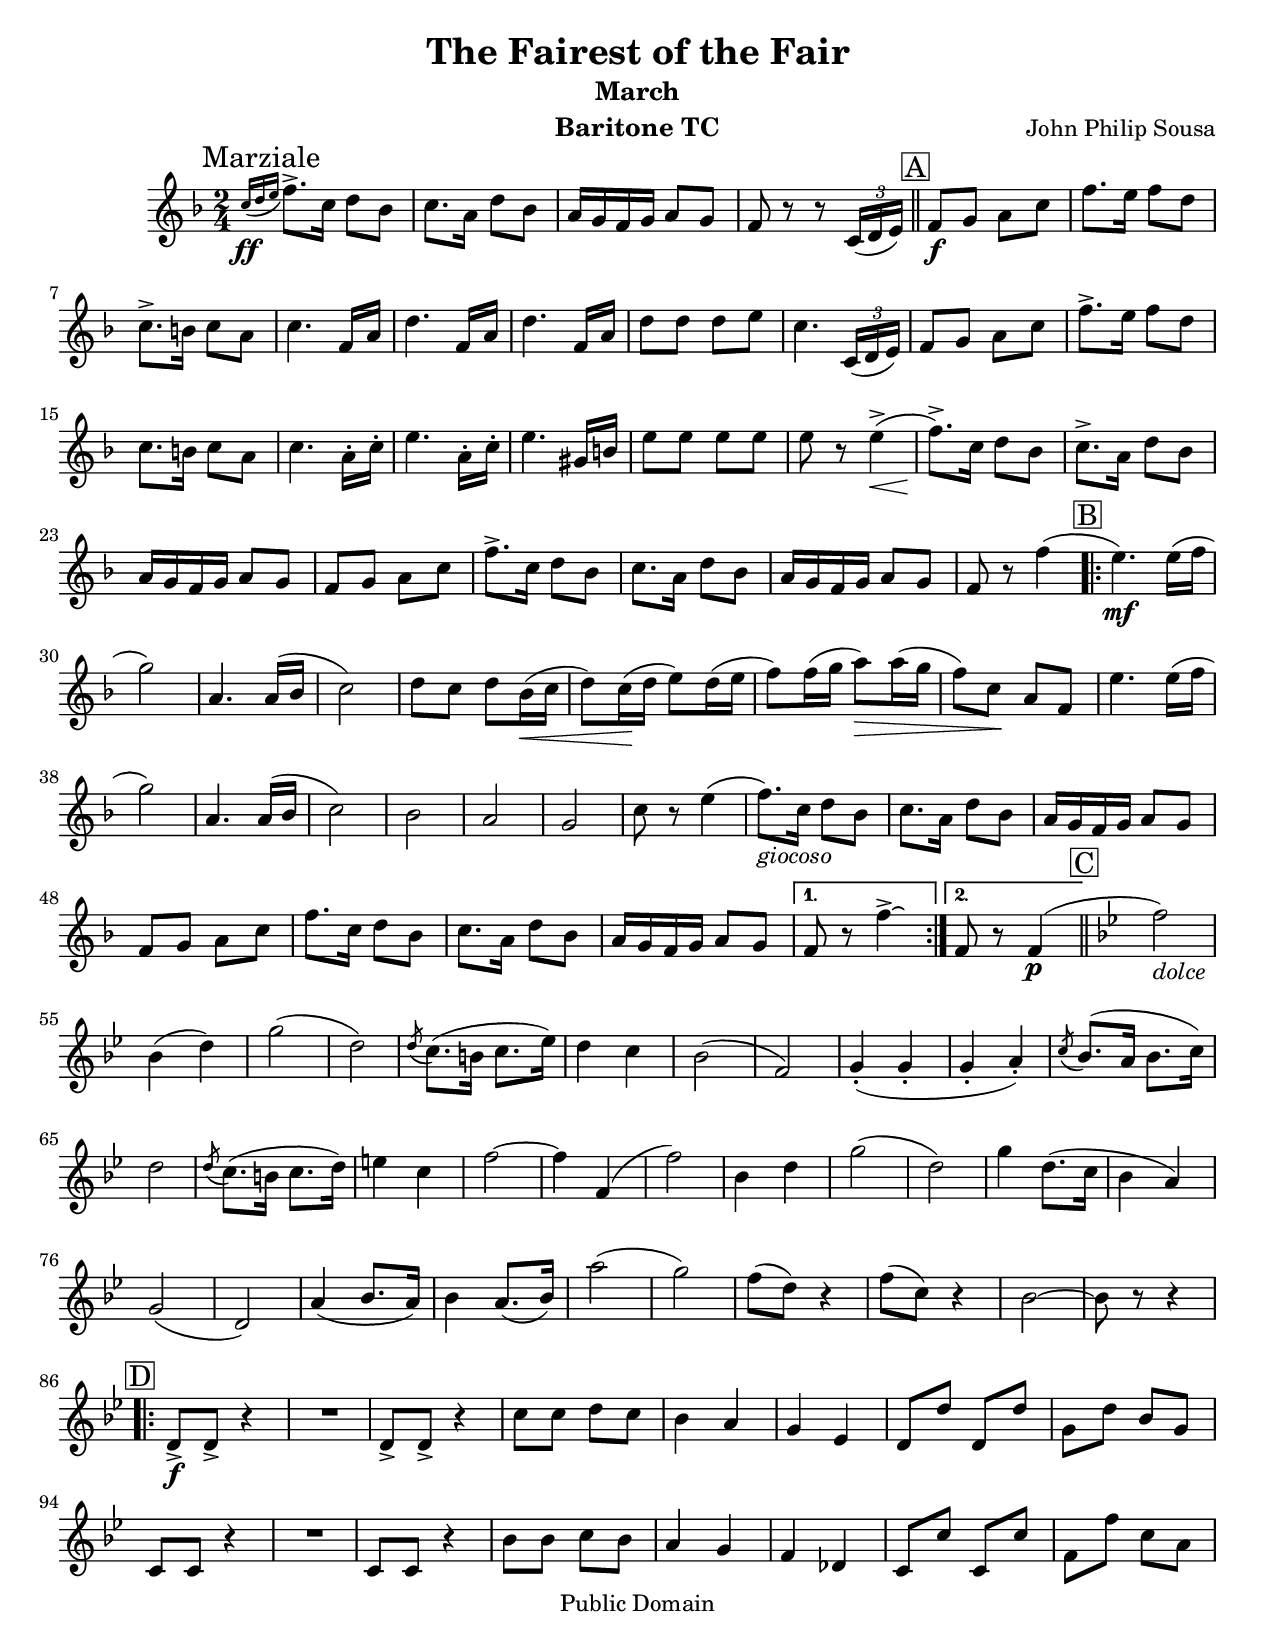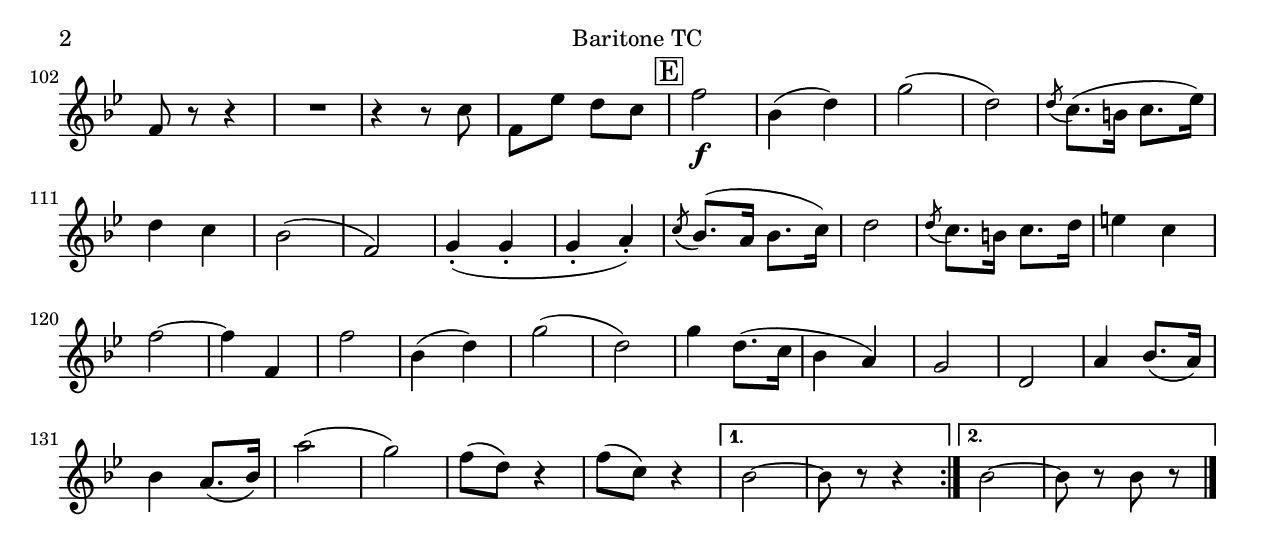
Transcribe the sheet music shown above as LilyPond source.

\version "2.16.2"
\include "JPSFotF.ly"

\paper {
  #(set-paper-size "letter")
}

\header {
  instrument = "Baritone TC"
}

\score {
  \new Staff \with { printPartCombineTexts = ##f } { 
    \set Staff.midiInstrument = "french horn"
    \override Score.RehearsalMark #'break-align-symbol = #'time-signature
    \mark "Marziale"
    \clef treble
    <<
      \rehearsalMarks
      \baritoneTC
    >>
  }
  
  \layout {}
  \midi {
    \tempo 4 = 120
  }
}

